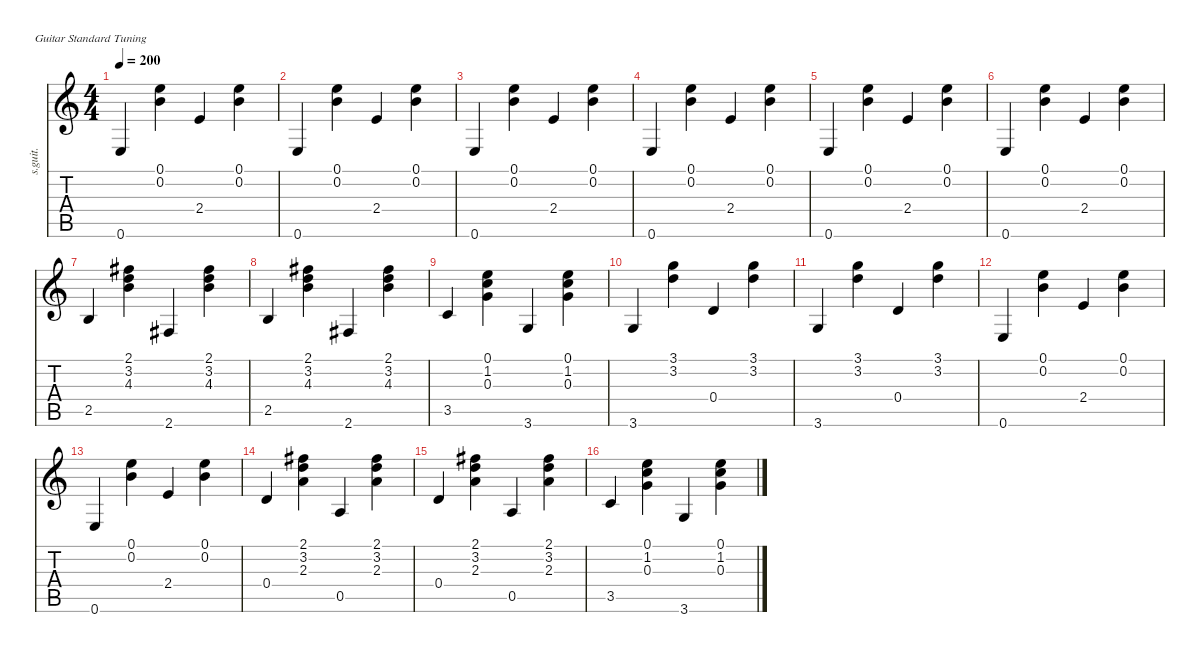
\defaultSystemsLayout 4
\hideDynamics
\bracketExtendMode nobrackets
\track ("Steel Guitar" "s.guit.") {instrument acousticguitarsteel}
\staff {score tabs}
\tuning (E4 B3 G3 D3 A2 E2)
\ts (4 4)
\tempo 200
\clef g2
\ks c
0.6.4{dy mf instrument acousticguitarsteel beam Up} (0.1 0.2).4{beam Down} 2.4.4{beam Up} (0.1 0.2).4{beam Down} |
0.6.4{beam Up} (0.1 0.2).4{beam Down} 2.4.4{beam Up} (0.1 0.2).4{beam Down} |
0.6.4{beam Up} (0.1 0.2).4{beam Down} 2.4.4{beam Up} (0.1 0.2).4{beam Down} |
0.6.4{beam Up} (0.1 0.2).4{beam Down} 2.4.4{beam Up} (0.1 0.2).4{beam Down} |
0.6.4{beam Up} (0.1 0.2).4{beam Down} 2.4.4{beam Up} (0.1 0.2).4{beam Down} |
0.6.4{beam Up} (0.1 0.2).4{beam Down} 2.4.4{beam Up} (0.1 0.2).4{beam Down} |
2.5.4{beam Up} (2.1{acc #} 3.2 4.3).4{beam Down} 2.6{acc #}.4{beam Up} (2.1{acc #} 3.2 4.3).4{beam Down} |
2.5.4{beam Up} (2.1{acc #} 3.2 4.3).4{beam Down} 2.6{acc #}.4{beam Up} (2.1{acc #} 3.2 4.3).4{beam Down} |
3.5.4{beam Up} (0.1 1.2 0.3).4{beam Down} 3.6.4{beam Up} (0.1 1.2 0.3).4{beam Down} |
3.6.4{beam Up} (3.1 3.2).4{beam Down} 0.4.4{beam Up} (3.1 3.2).4{beam Down} |
3.6.4{beam Up} (3.1 3.2).4{beam Down} 0.4.4{beam Up} (3.1 3.2).4{beam Down} |
0.6.4{beam Up} (0.1 0.2).4{beam Down} 2.4.4{beam Up} (0.1 0.2).4{beam Down} |
0.6.4{beam Up} (0.1 0.2).4{beam Down} 2.4.4{beam Up} (0.1 0.2).4{beam Down} |
0.4.4{beam Up} (2.1{acc #} 3.2 2.3).4{beam Down} 0.5.4{beam Up} (2.1{acc #} 3.2 2.3).4{beam Down} |
0.4.4{beam Up} (2.1{acc #} 3.2 2.3).4{beam Down} 0.5.4{beam Up} (2.1{acc #} 3.2 2.3).4{beam Down} |
3.5.4{beam Up} (0.1 1.2 0.3).4{beam Down} 3.6.4{beam Up} (0.1 1.2 0.3).4{beam Down}
